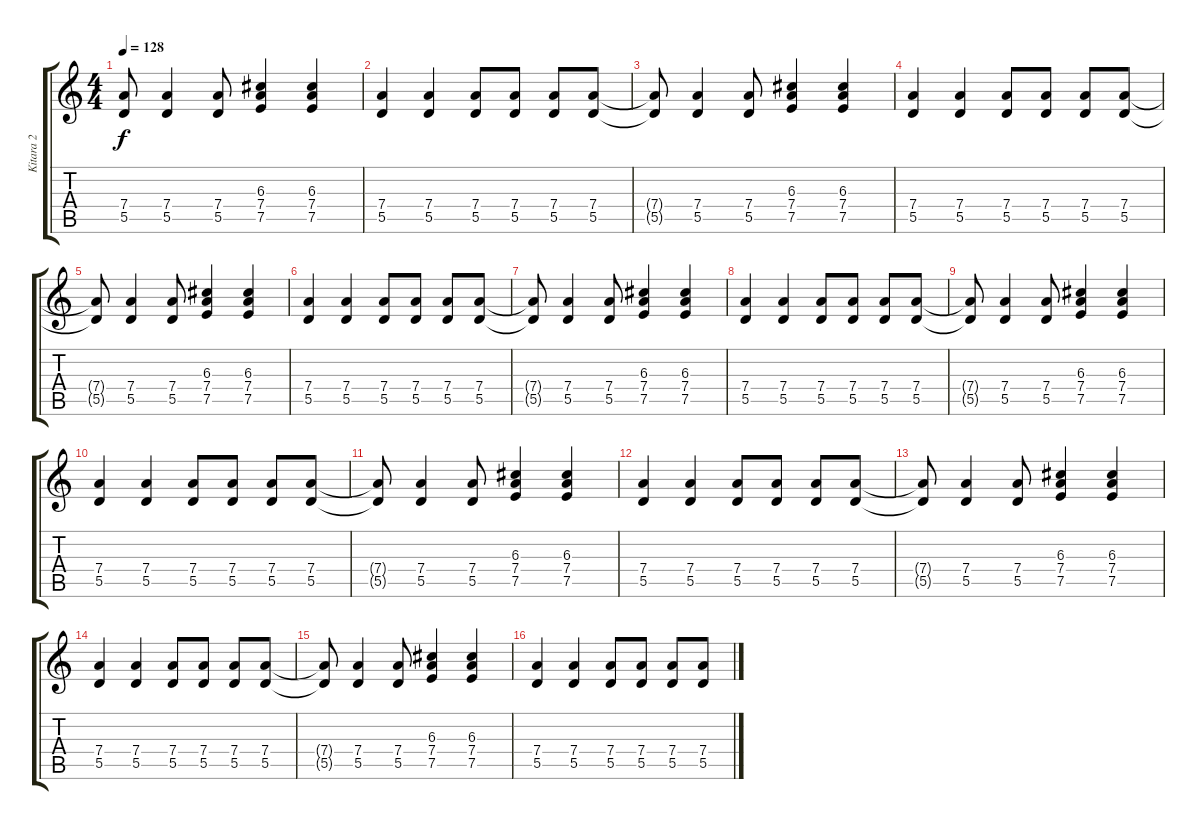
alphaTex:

\track ("Kitara 2" "Kitara 2") {instrument distortionguitar}
\staff {score tabs}
\tuning (E4 B3 G3 D3 A2 E2) {hide}
\ts (4 4)
\tempo 128
\clef g2
\ks aminor
(7.4{t} 5.5{t}).8{dy f} (7.4 5.5).4 (7.4 5.5).8 (6.3 7.4 7.5).4 (6.3 7.4 7.5).4 |
(7.4 5.5).4 (7.4 5.5).4 (7.4 5.5).8 (7.4 5.5).8 (7.4 5.5).8 (7.4 5.5).8 |
(7.4{t} 5.5{t}).8 (7.4 5.5).4 (7.4 5.5).8 (6.3 7.4 7.5).4 (6.3 7.4 7.5).4 |
(7.4 5.5).4 (7.4 5.5).4 (7.4 5.5).8 (7.4 5.5).8 (7.4 5.5).8 (7.4 5.5).8 |
(7.4{t} 5.5{t}).8 (7.4 5.5).4 (7.4 5.5).8 (6.3 7.4 7.5).4 (6.3 7.4 7.5).4 |
(7.4 5.5).4 (7.4 5.5).4 (7.4 5.5).8 (7.4 5.5).8 (7.4 5.5).8 (7.4 5.5).8 |
(7.4{t} 5.5{t}).8 (7.4 5.5).4 (7.4 5.5).8 (6.3 7.4 7.5).4 (6.3 7.4 7.5).4 |
(7.4 5.5).4 (7.4 5.5).4 (7.4 5.5).8 (7.4 5.5).8 (7.4 5.5).8 (7.4 5.5).8 |
(7.4{t} 5.5{t}).8 (7.4 5.5).4 (7.4 5.5).8 (6.3 7.4 7.5).4 (6.3 7.4 7.5).4 |
(7.4 5.5).4 (7.4 5.5).4 (7.4 5.5).8 (7.4 5.5).8 (7.4 5.5).8 (7.4 5.5).8 |
(7.4{t} 5.5{t}).8 (7.4 5.5).4 (7.4 5.5).8 (6.3 7.4 7.5).4 (6.3 7.4 7.5).4 |
(7.4 5.5).4 (7.4 5.5).4 (7.4 5.5).8 (7.4 5.5).8 (7.4 5.5).8 (7.4 5.5).8 |
(7.4{t} 5.5{t}).8 (7.4 5.5).4 (7.4 5.5).8 (6.3 7.4 7.5).4 (6.3 7.4 7.5).4 |
(7.4 5.5).4 (7.4 5.5).4 (7.4 5.5).8 (7.4 5.5).8 (7.4 5.5).8 (7.4 5.5).8 |
(7.4{t} 5.5{t}).8 (7.4 5.5).4 (7.4 5.5).8 (6.3 7.4 7.5).4 (6.3 7.4 7.5).4 |
(7.4 5.5).4 (7.4 5.5).4 (7.4 5.5).8 (7.4 5.5).8 (7.4 5.5).8 (7.4 5.5).8
